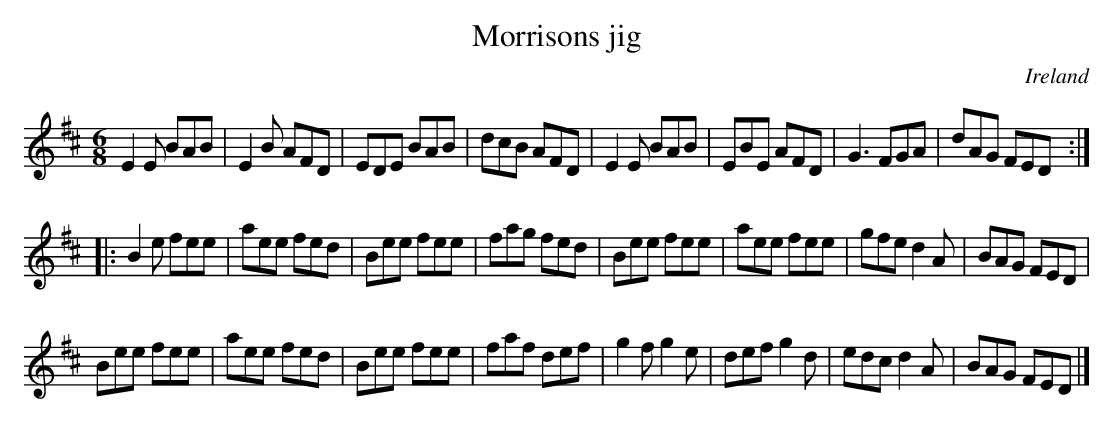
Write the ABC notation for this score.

X:1
T:Morrisons jig
O:Ireland
M:6/8
K:EDor
E2E BAB | E2B AFD | EDE BAB | dcB AFD |\
E2E BAB | EBE AFD | G3 FGA |  dAG FED  :|
|:B2e fee | aee fed | Bee fee |fag fed |\
Bee fee | aee fee | gfe d2A | BAG FED |
Bee fee | aee fed | Bee fee | faf def |\
g2f g2e | def g2d | edc d2A | BAG FED |]
